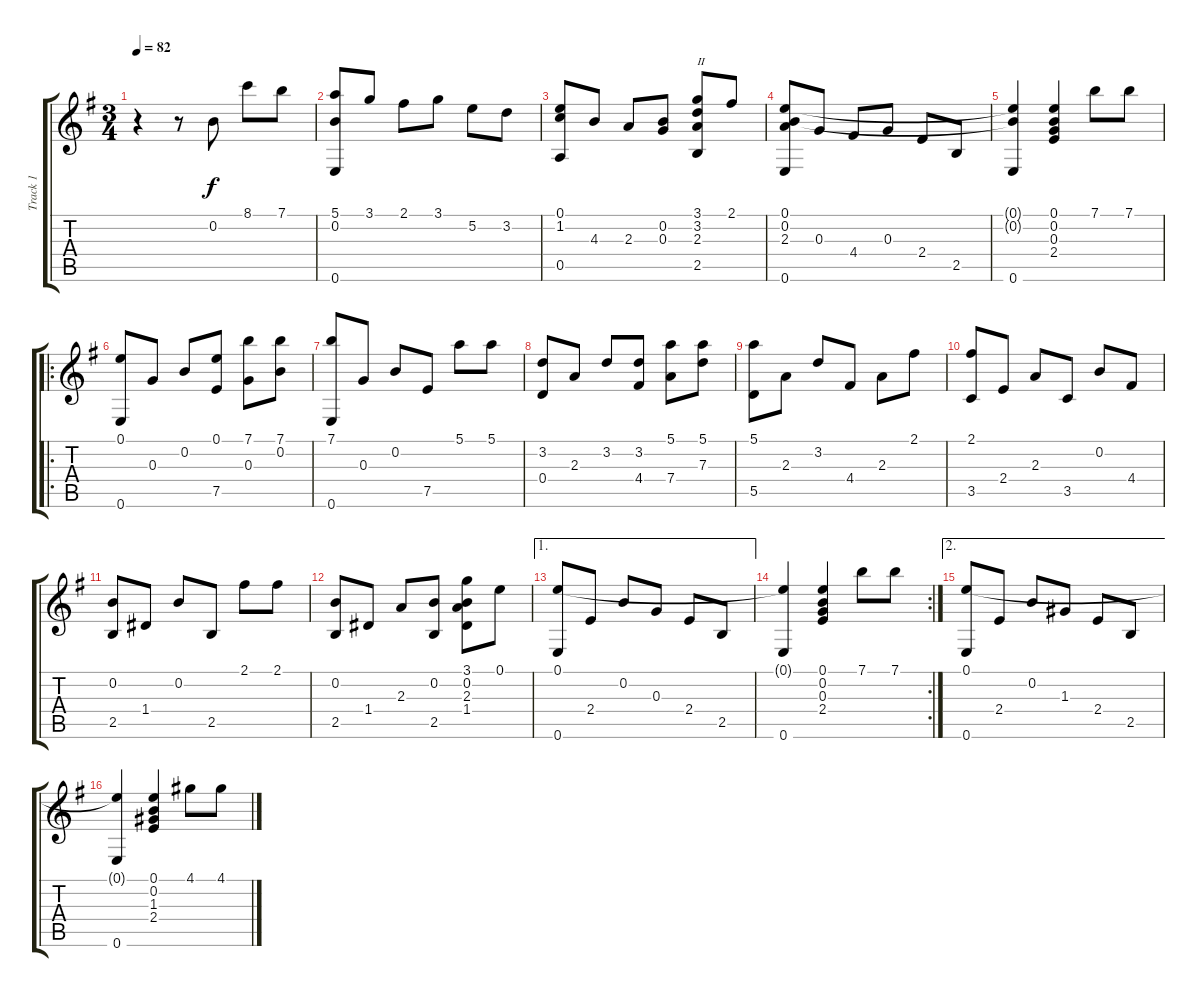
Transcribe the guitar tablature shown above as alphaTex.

\track ("Track 1" "Track 1") {instrument acousticguitarnylon}
\staff {score tabs}
\tuning (E4 B3 G3 D3 A2 E2) {hide}
\ts (3 4)
\tempo 82
\clef g2
\ks g
r.4{dy f instrument acousticguitarnylon} r.8 0.2.8 8.1.8 7.1.8 |
(5.1 0.2 0.6).8 3.1.8 2.1.8 3.1.8 5.2.8 3.2.8 |
(0.1 1.2 0.5).8 4.3.8 2.3.8 (0.2 0.3).8 (3.1 3.2 2.3 2.5).8{txt "II"} 2.1.8 |
(0.1 0.2 2.3 0.6).8 0.3.8 4.4.8 0.3.8 2.4.8 2.5.8 |
(0.1{t} 0.2{t} 0.6).4 (0.1 0.2 0.3 2.4).4 7.1.8 7.1.8 |
\ro
(0.1 0.6).8 0.3.8 0.2.8 (0.1 7.5).8 (7.1 0.3).8 (7.1 0.2).8 |
(7.1 0.6).8 0.3.8 0.2.8 7.5.8 5.1.8 5.1.8 |
(3.2 0.4).8 2.3.8 3.2.8 (3.2 4.4).8 (5.1 7.4).8 (5.1 7.3).8 |
(5.1 5.5).8 2.3.8 3.2.8 4.4.8 2.3.8 2.1.8 |
(2.1 3.5).8 2.4.8 2.3.8 3.5.8 0.2.8 4.4.8 |
(0.2 2.5).8 1.4.8 0.2.8 2.5.8 2.1.8 2.1.8 |
(0.2 2.5).8 1.4.8 2.3.8 (0.2 2.5).8 (3.1 0.2 2.3 1.4).8 0.1.8 |
\ae 1
(0.1 0.6).8 2.4.8 0.2.8 0.3.8 2.4.8 2.5.8 |
\rc 2
(0.1{t} 0.6).4 (0.1 0.2 0.3 2.4).4 7.1.8 7.1.8 |
\ae 2
(0.1 0.6).8 2.4.8 0.2.8 1.3.8 2.4.8 2.5.8 |
(0.1{t} 0.6).4 (0.1 0.2 1.3 2.4).4 4.1.8 4.1.8
